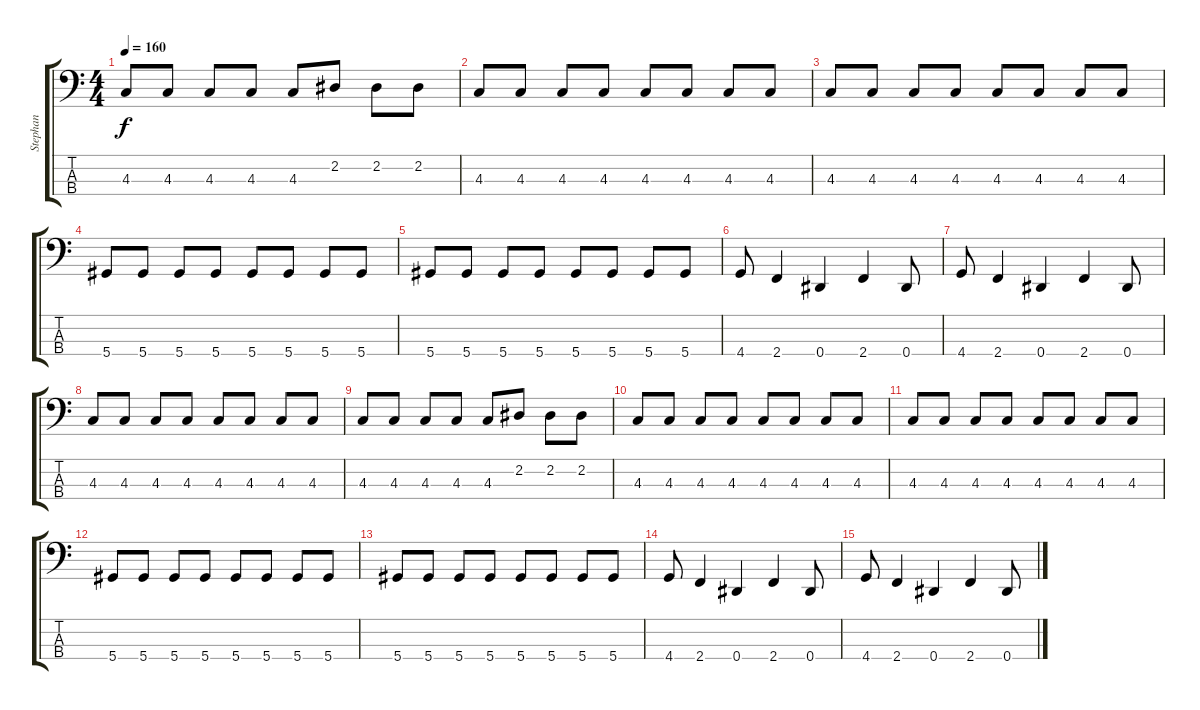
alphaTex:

\track ("Stephan" "Stephan") {instrument electricbassfinger}
\staff {score tabs}
\tuning (Gb2 Db2 Ab1 Eb1) {hide}
\ts (4 4)
\tempo 160
\clef f4
\ks c
4.3.8{dy f} 4.3.8 4.3.8 4.3.8 4.3.8 2.2.8 2.2.8 2.2.8 |
4.3.8 4.3.8 4.3.8 4.3.8 4.3.8 4.3.8 4.3.8 4.3.8 |
4.3.8 4.3.8 4.3.8 4.3.8 4.3.8 4.3.8 4.3.8 4.3.8 |
5.4.8 5.4.8 5.4.8 5.4.8 5.4.8 5.4.8 5.4.8 5.4.8 |
5.4.8 5.4.8 5.4.8 5.4.8 5.4.8 5.4.8 5.4.8 5.4.8 |
4.4.8 2.4.4 0.4.4 2.4.4 0.4.8 |
4.4.8 2.4.4 0.4.4 2.4.4 0.4.8 |
4.3.8 4.3.8 4.3.8 4.3.8 4.3.8 4.3.8 4.3.8 4.3.8 |
4.3.8 4.3.8 4.3.8 4.3.8 4.3.8 2.2.8 2.2.8 2.2.8 |
4.3.8 4.3.8 4.3.8 4.3.8 4.3.8 4.3.8 4.3.8 4.3.8 |
4.3.8 4.3.8 4.3.8 4.3.8 4.3.8 4.3.8 4.3.8 4.3.8 |
5.4.8 5.4.8 5.4.8 5.4.8 5.4.8 5.4.8 5.4.8 5.4.8 |
5.4.8 5.4.8 5.4.8 5.4.8 5.4.8 5.4.8 5.4.8 5.4.8 |
4.4.8 2.4.4 0.4.4 2.4.4 0.4.8 |
4.4.8 2.4.4 0.4.4 2.4.4 0.4.8
